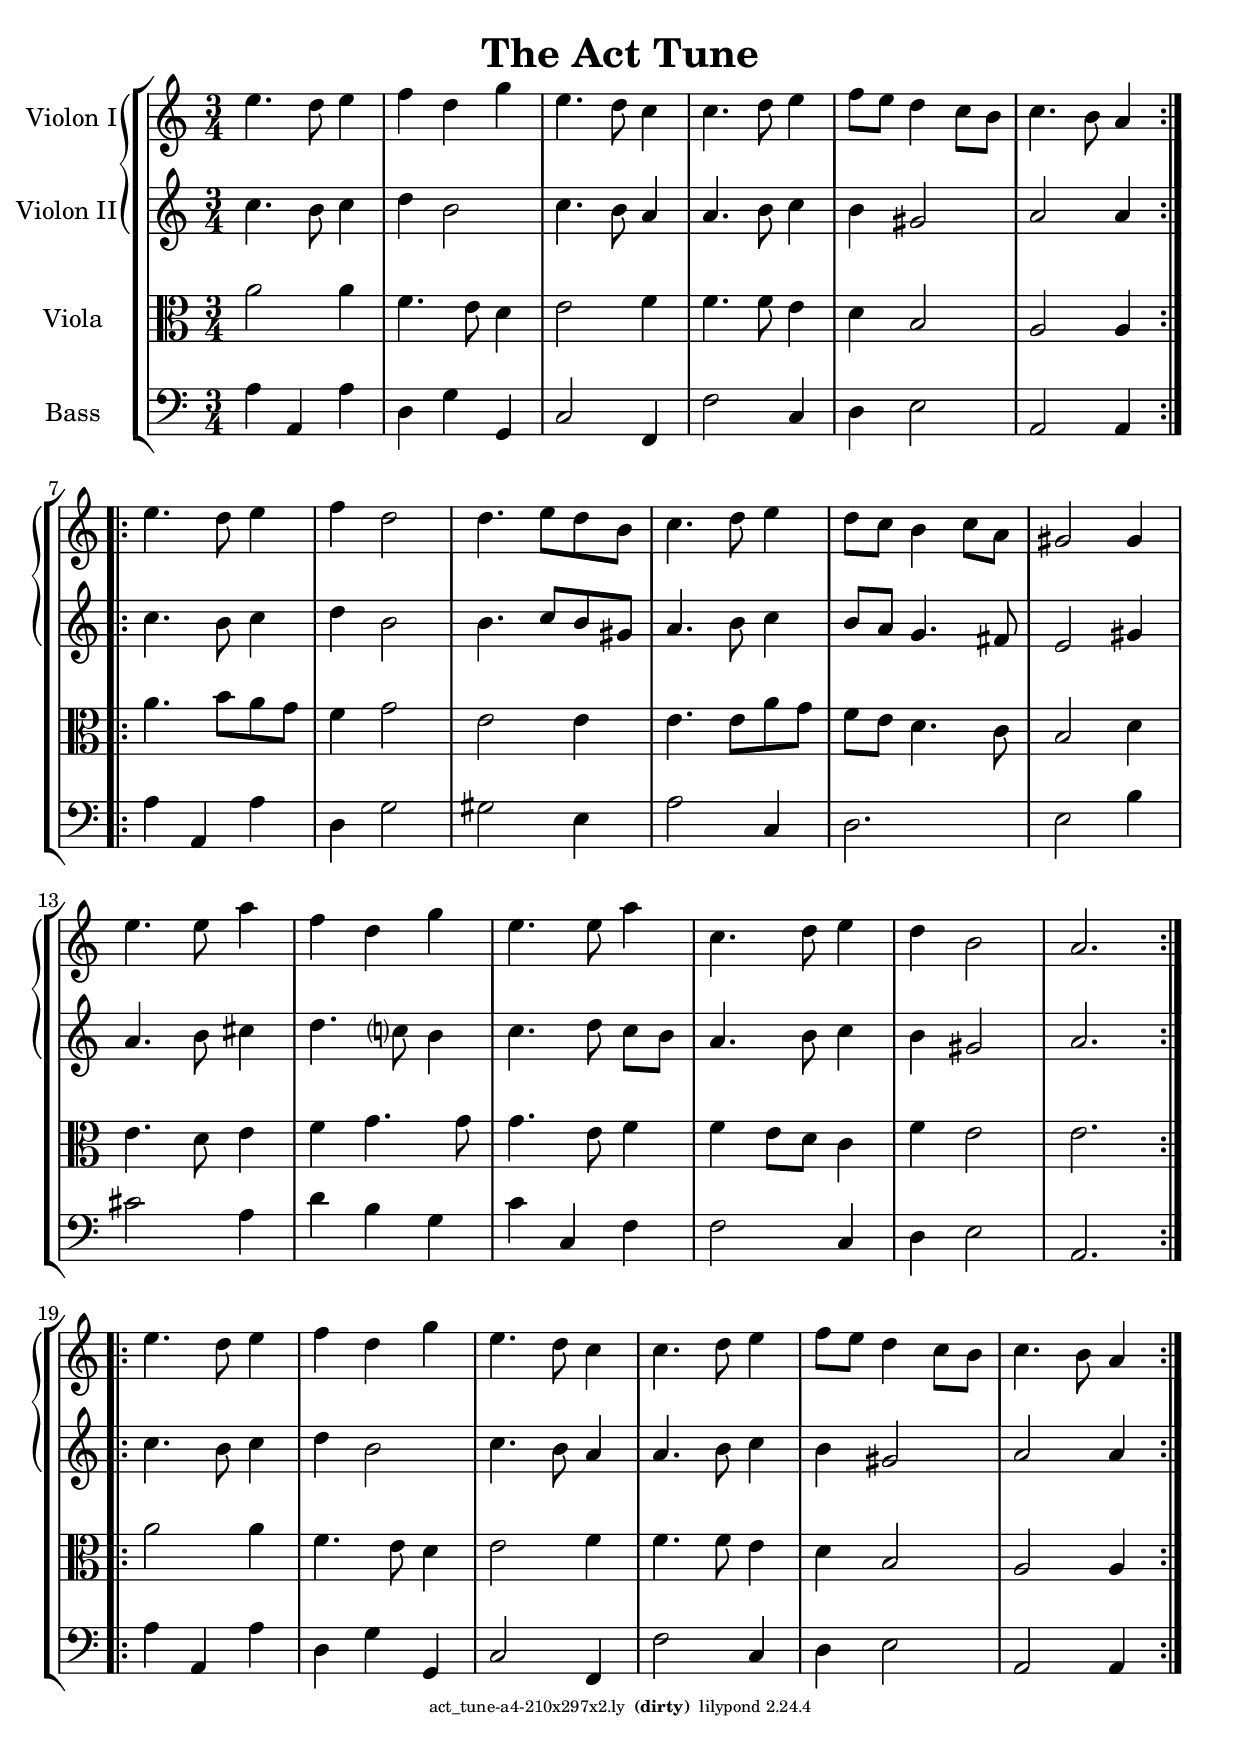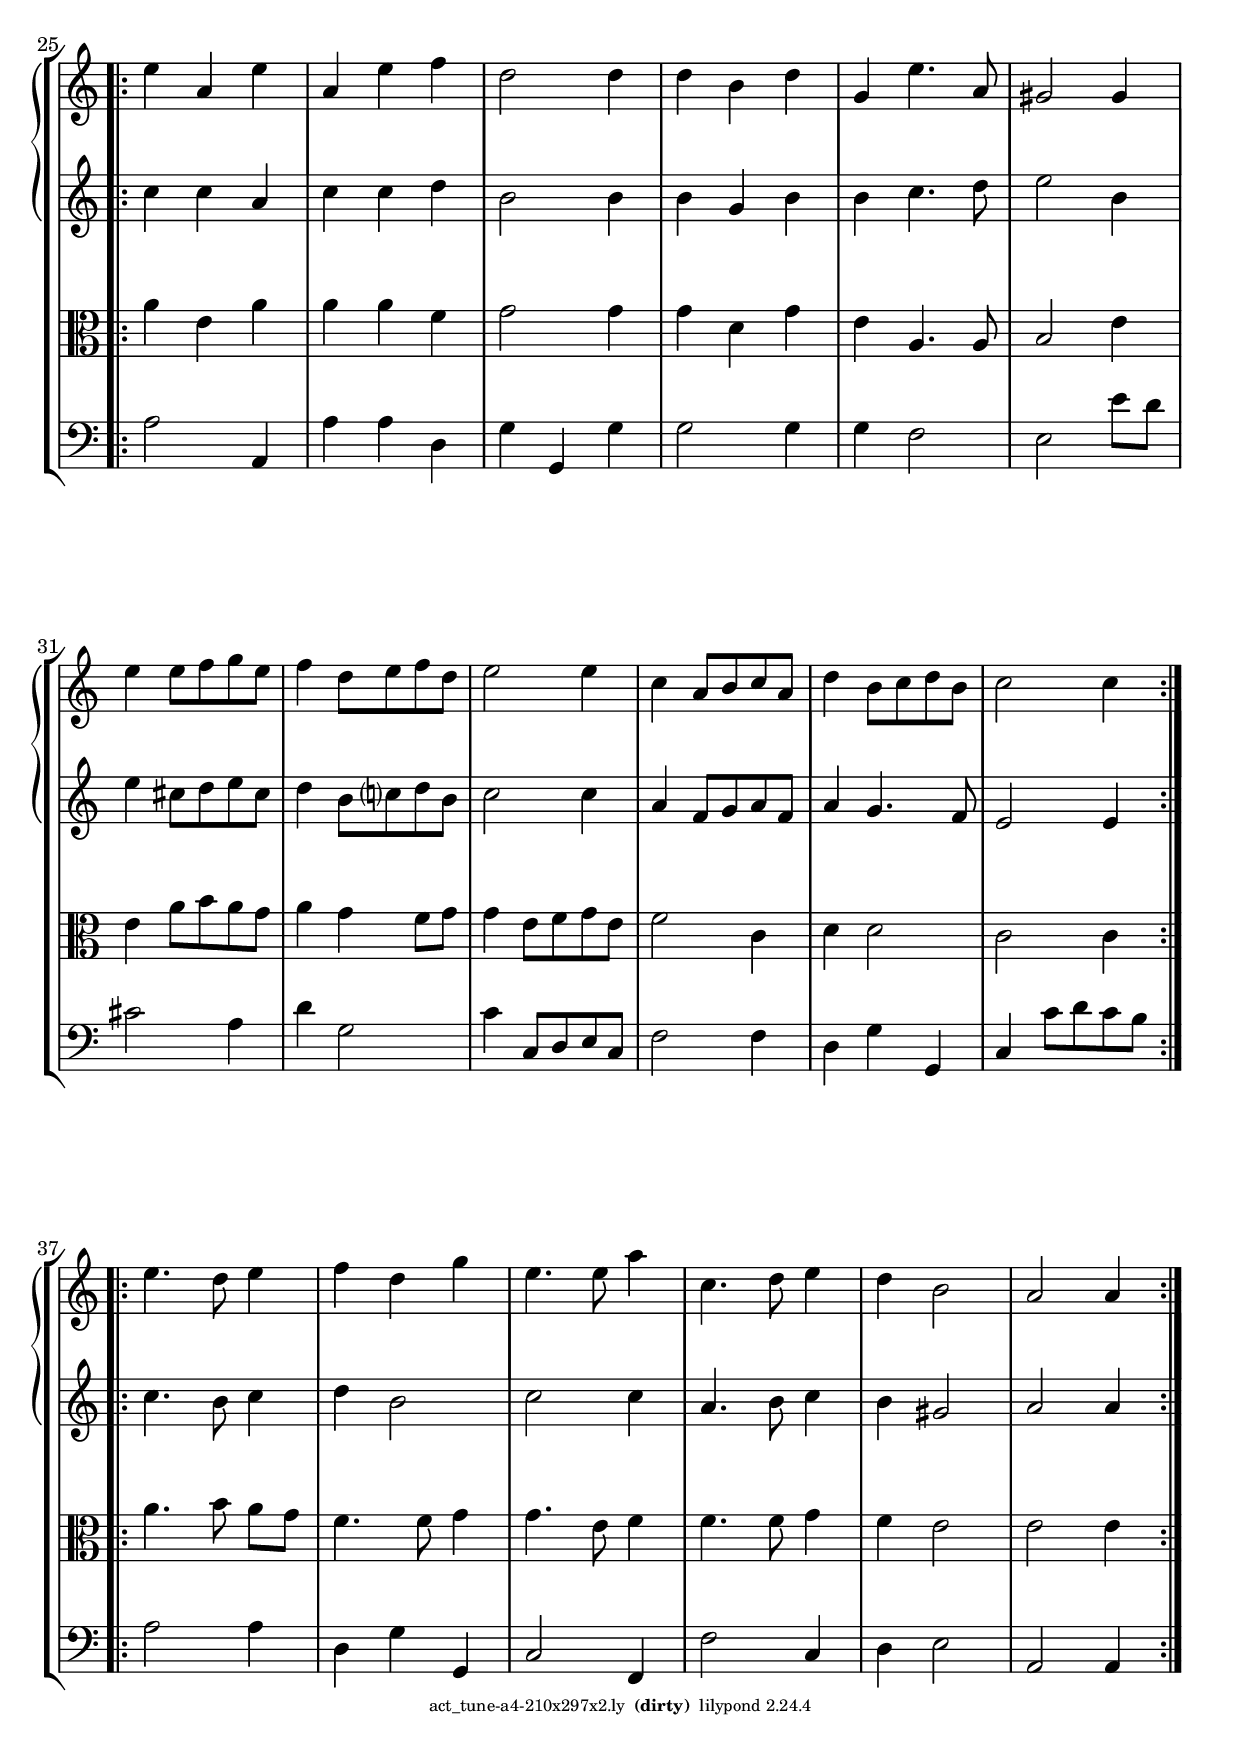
\version "2.18.2"

\include "../../include/general.ily"
\include "../../include/a4-210x297.ily"

breaks = {
  s2.*6 \break
  s2.*12 \break
  
  s2.*6 \break
  s2.*12 \break
}

#(set-global-staff-size 22)
\version "2.18.2"

\header {
  title = "The Act Tune"
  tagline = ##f
}

global = {
  \key a \minor
  \time 3/4
}

violinI = \relative c'' {
  \global

  \repeat volta 2 {
    e4. d8 e4
    f d g
    e4. d8 c4
    c4. d8 e4
    f8 e d4 c8 b
    c4. b8 a4
  }
  \repeat volta 2 {
    e'4. d8 e4
    f d2
    d4. e8 d b
    c4. d8 e4
    d8 c b4 c8 a 
    gis2 gis4
    
    e'4. e8 a4
    f d g
    e4. e8 a4
    c,4. d8 e4
    d b2
    a2.
  }
  \repeat volta 2 {
    e'4. d8 e4
    f d g
    e4. d8 c4
    c4. d8 e4
    f8 e d4 c8 b
    c4. b8 a4
  }
  \repeat volta 2 {
    e' a, e'
    a, e' f
    d2 d4
    d b d
    g, e'4. a,8
    gis2 gis4
    
    e' e8 f g e
    f4 d8 e f d
    e2 e4
    c a8 b c a
    d4 b8 c d b
    c2 c4
  }
  \repeat volta 2 {
    e4. d8 e4
    f d g
    e4. e8 a4
    c,4. d8 e4
    d b2
    a a4
  }
}

violinII = \relative c'' {
  \global

  \repeat volta 2 {
    c4. b8 c4
    d b2
    c4. b8 a4
    a4. b8 c4
    b gis2
    a a4
  }
  \repeat volta 2 {
    c4. b8 c4
    d b2
    b4. c8 b gis
    a4. b8 c4
    b8 a g4. fis8
    e2 gis4
    
    a4. b8 cis4
    d4. c?8 b4
    c4. d8 c[ b]
    a4. b8 c4
    b gis2
    a2.
  }
  \repeat volta 2 {
    c4. b8 c4
    d b2
    c4. b8 a4
    a4. b8 c4
    b gis2
    a a4
  }
  \repeat volta 2 {
    c c a
    c c d
    b2 b4
    b g b
    b c4. d8
    e2 b4
    
    e4 cis8 d e cis
    d4 b8 c? d b
    c2 c4
    a f8 g a f
    a4 g4. f8
    e2 e4
  }
  \repeat volta 2 {
    c'4. b8 c4 
    d b2
    c2 c4
    a4. b8 c4
    b gis2
    a a4
  }
}

viola = \relative c'' {
  \global

  \repeat volta 2 {
    a2 a4
    f4. e8 d4
    e2 f4
    f4. f8 e4
    d b2
    a2 a4
  }
  \repeat volta 2 {
    a'4. b8 a g
    f4 g2
    e e4
    e4. e8 a g
    f e d4. c8
    b2 d4
    
    e4. d8 e4
    f g4. g8
    g4. e8 f4
    f e8 d c4
    f e2
    e2.
  }
  \repeat volta 2 {
    a2 a4
    f4. e8 d4
    e2 f4
    f4. f8 e4
    d b2
    a2 a4
  }
  \repeat volta 2 {
    a' e a
    a a f
    g2 g4
    g d g
    e a,4. a8
    b2 e4
    
    e a8 b a g
    a4 g f8 g
    g4 e8 f g e
    f2 c4
    d d2
    c c4
  }
  \repeat volta 2 {
    a'4. b8 a[ g]
    f4. f8 g4
    g4. e8 f4
    f4. f8 g4
    f e2
    e e4
  }
}

bass = \relative c' {
  \global
  
  \repeat volta 2 {
    a4 a, a'
    d, g g,
    c2 f,4
    f'2 c4
    d e2
    a, a4
  }
  \repeat volta 2 {
    a' a, a'
    d, g2
    gis e4
    a2 c,4
    d2.
    e2 b'4
    
    cis2 a4
    d b g
    c c, f
    f2 c4 
    d e2
    a,2.
  }
  \repeat volta 2 {
    a'4 a, a'
    d, g g,
    c2 f,4
    f'2 c4
    d e2
    a, a4
  }
  \repeat volta 2 {
    a'2 a,4
    a' a d,
    g g, g'
    g2 g4
    g f2
    e e'8 d
    
    cis2 a4
    d g,2
    c4 c,8 d e c
    f2 f4
    d g g,
    c c'8 d c b
  }
  \repeat volta 2 {
    a2 a4
    d, g g,
    c2 f,4
    f'2 c4
    d e2
    a, a4
  }
}


violinIPart = \new Staff \with {
  instrumentName = "Violon I"
} \violinI

violinIIPart = \new Staff \with {
  instrumentName = "Violon II"
} \violinII

violaPart = \new Staff \with {
  instrumentName = "Viola"
} { \clef alto \viola }

bassPart = \new Staff \with {
  instrumentName = "Bass"
} << { \clef "bass" \bass } \breaks >>


\score {
  \new StaffGroup  
  <<
    \new GrandStaff <<
      \violinIPart
      \violinIIPart
    >>
    \violaPart
    \bassPart
  >>
  \layout { }
}

